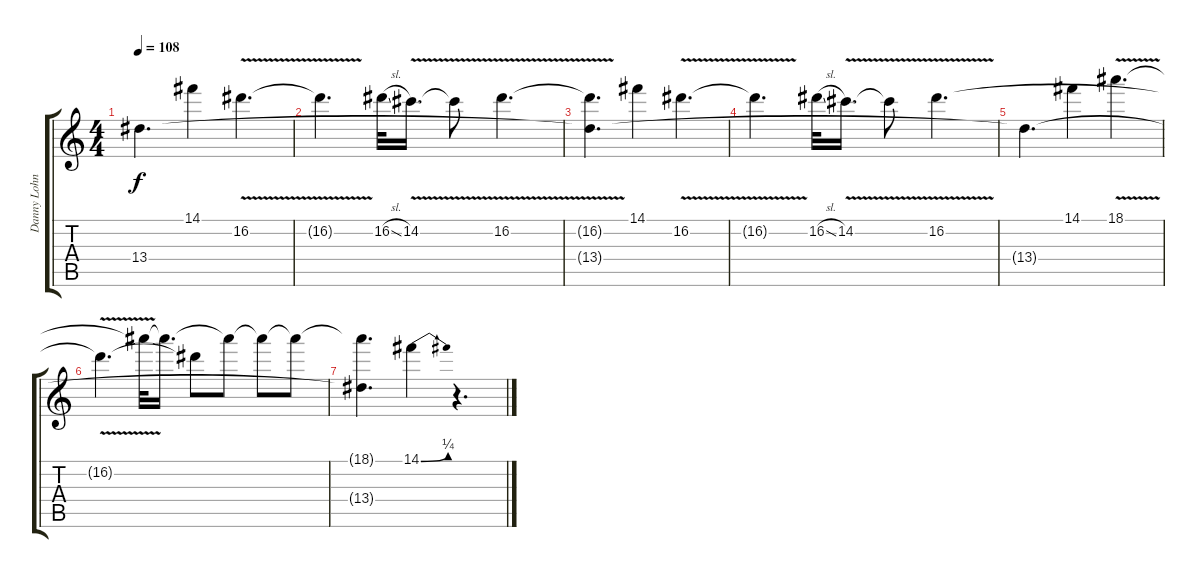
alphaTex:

\track ("Danny Lohner" "Danny Lohn") {instrument overdrivenguitar}
\staff {score tabs}
\tuning (E4 B3 G3 D3 A2 D2) {hide}
\ts (4 4)
\tempo 108
\clef g2
\ks c
13.4{t}.4{d dy f} 14.1.4 16.2{v}.4{d} |
16.2{t}.4{d} 16.2{sl}.32 14.2{v}.16{d} 14.2{t}.8 16.2{v}.4{d} |
(16.2{t} 13.4{t}).4{d} 14.1.4 16.2{v}.4{d} |
16.2{t}.4{d} 16.2{sl}.32 14.2{v}.16{d} 14.2{t}.8 16.2{v}.4{d} |
13.4{t}.4{d} 14.1.4 18.1{v}.4{d} |
16.2{t}.4{d} 18.1{t}.32 18.1{t}.16{d} 16.2{t}.8 18.1{t}.8 18.1{t}.8 18.1{t}.8 |
(18.1{t} 13.4{t}).4{d} 14.1{be (bend 0 0 60 1)}.4 r.4{d}
